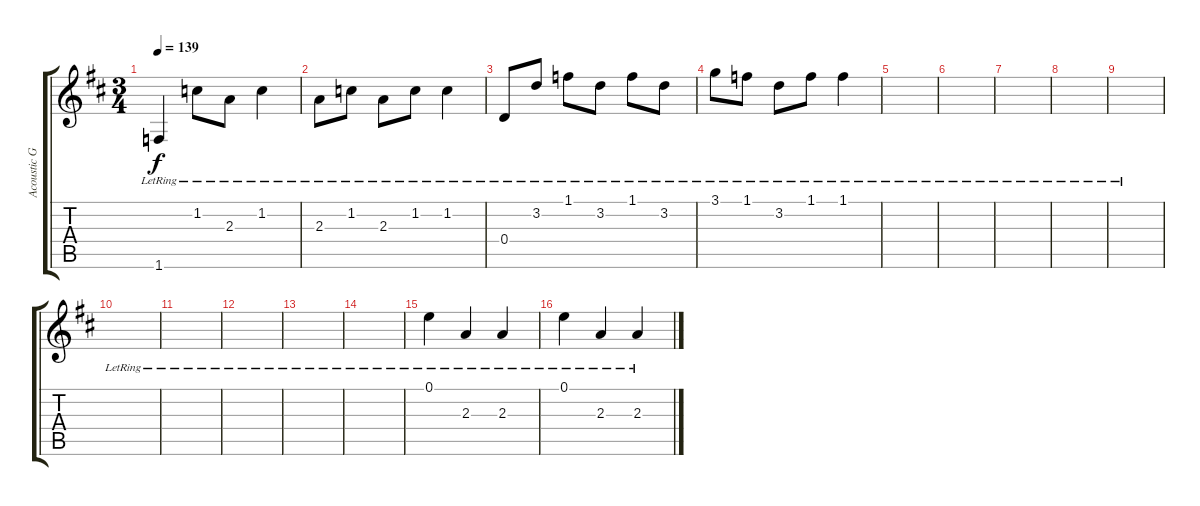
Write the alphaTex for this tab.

\track ("Acoustic Guitar" "Acoustic G") {instrument acousticguitarsteel}
\staff {score tabs}
\tuning (E4 B3 G3 D3 A2 E2) {hide}
\ts (3 4)
\tempo 139
\clef g2
\ks d
1.6{lr}.4{dy f} 1.2{lr}.8 2.3{lr}.8 1.2{lr}.4 |
2.3{lr}.8 1.2{lr}.8 2.3{lr}.8 1.2{lr}.8 1.2{lr}.4 |
0.4{lr}.8 3.2{lr}.8 1.1{lr}.8 3.2{lr}.8 1.1{lr}.8 3.2{lr}.8 |
3.1{lr}.8 1.1{lr}.8 3.2{lr}.8 1.1{lr}.8 1.1{lr}.4 |
|
|
|
|
|
|
|
|
|
|
0.1{lr}.4 2.3{lr}.4 2.3{lr}.4 |
0.1{lr}.4 2.3{lr}.4 2.3{lr}.4
